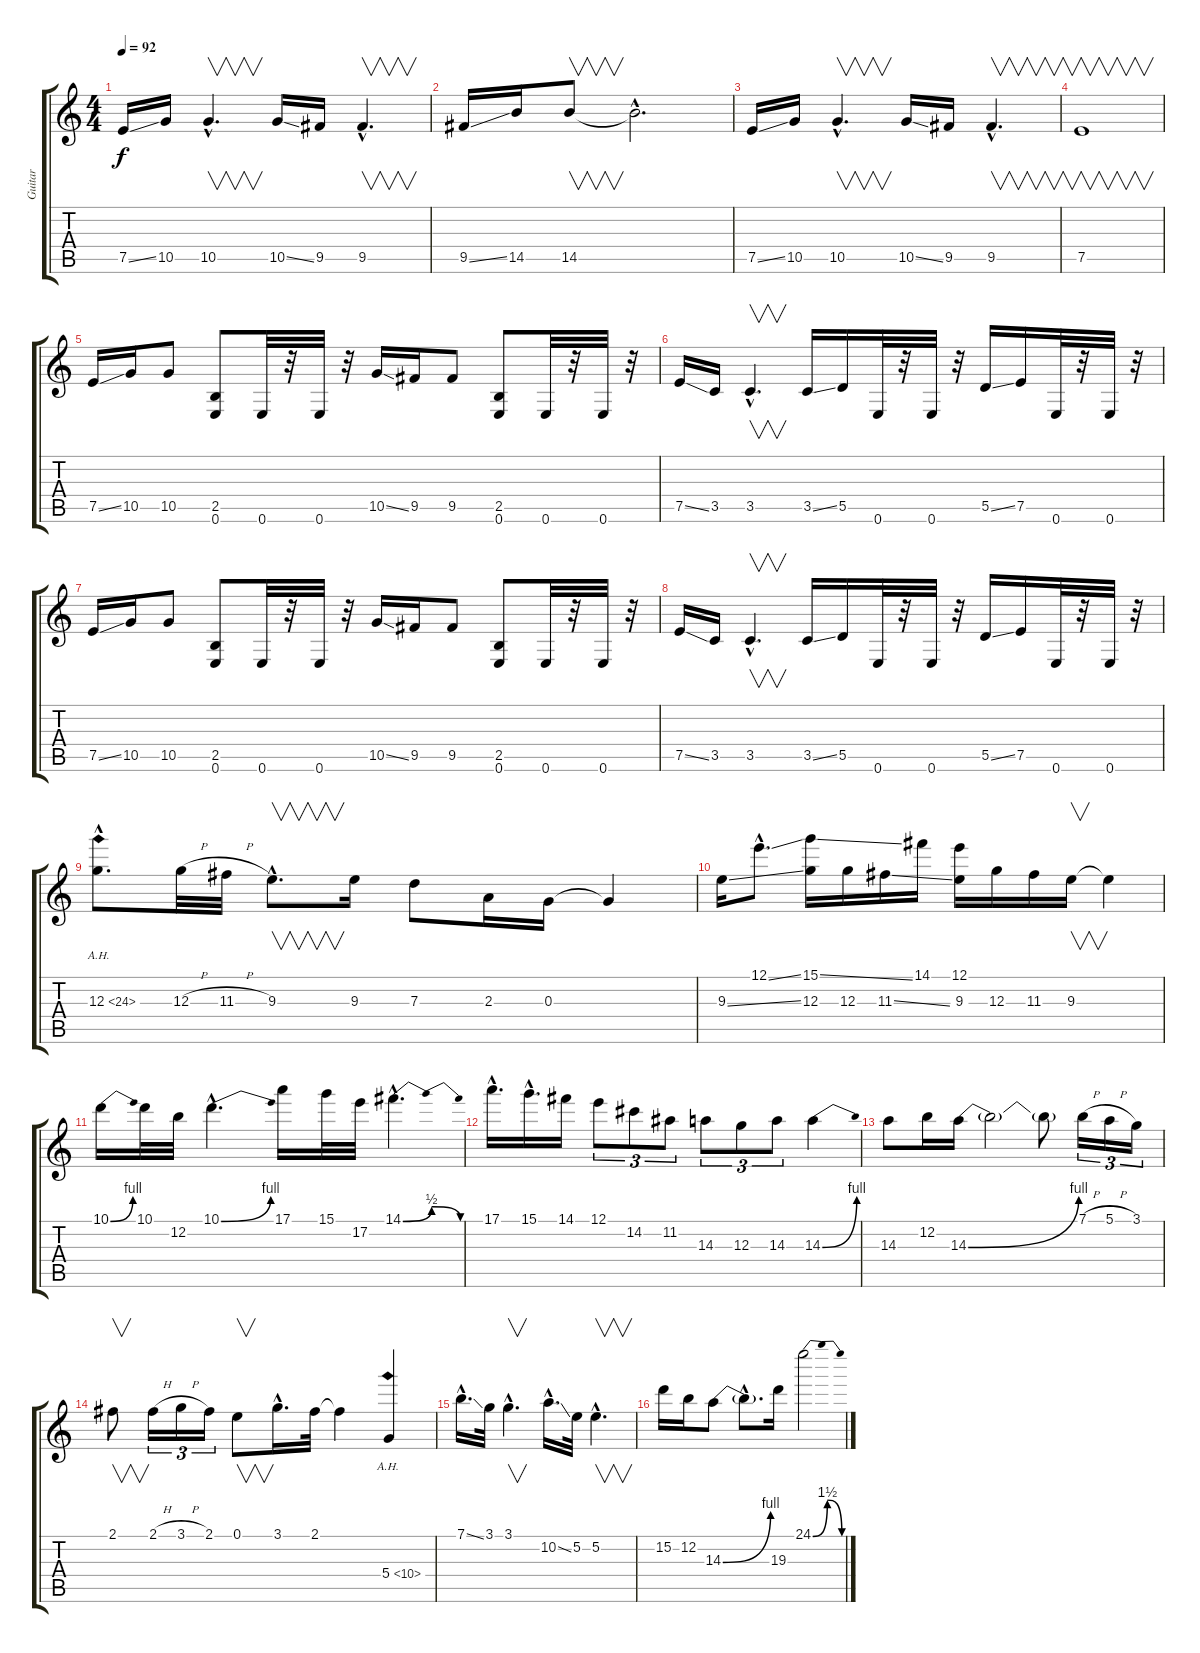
\track ("Guitar" "Guitar") {instrument distortionguitar}
\staff {score tabs}
\tuning (E4 B3 G3 D3 A2 E2) {hide}
\ts (4 4)
\tempo 92
\clef g2
\ks c
7.5{ss}.16{dy f} 10.5.16 10.5{hac}.4{v d} 10.5{ss}.16 9.5.16 9.5{hac}.4{v d} |
9.5{ss}.16 14.5.16 14.5.8{v} 14.5{hac t}.2{d} |
7.5{ss}.16 10.5.16 10.5{hac}.4{v d} 10.5{ss}.16 9.5.16 9.5{hac}.4{v d} |
7.5.1{v} |
7.5{ss}.16 10.5.16 10.5.8 (2.5 0.6).8 0.6.32 r.32 0.6.32 r.32 10.5{ss}.16 9.5.16 9.5.8 (2.5 0.6).8 0.6.32 r.32 0.6.32 r.32 |
7.5{ss}.16 3.5.16 3.5{hac}.4{v d} 3.5{ss}.16 5.5.16 0.6.32 r.32 0.6.32 r.32 5.5{ss}.16 7.5.16 0.6.32 r.32 0.6.32 r.32 |
7.5{ss}.16 10.5.16 10.5.8 (2.5 0.6).8 0.6.32 r.32 0.6.32 r.32 10.5{ss}.16 9.5.16 9.5.8 (2.5 0.6).8 0.6.32 r.32 0.6.32 r.32 |
7.5{ss}.16 3.5.16 3.5{hac}.4{v d} 3.5{ss}.16 5.5.16 0.6.32 r.32 0.6.32 r.32 5.5{ss}.16 7.5.16 0.6.32 r.32 0.6.32 r.32 |
12.3{ah 12 hac}.8{d volume 13 balance 8} 12.3{h}.32 11.3{h}.32 9.3{hac}.8{v d} 9.3.16 7.3.8 2.3.16 0.3.16 0.3{t}.4 |
9.3{ss}.16 12.1{ss hac}.8{d} (15.1{ss} 12.3).16 12.3.16 11.3{ss}.16 14.1.16 (12.1 9.3).16 12.3.16 11.3.16 9.3.16{v} 9.3{t}.4 |
10.1{be (bend 0 0 60 4)}.16 10.1.32 12.2.32 10.1{be (bend 0 0 60 4) hac}.4{d} 17.1.16 15.1.32 17.2.32 14.1{be (bendrelease 0 0 15 2 45 2 60 0) hac}.4{d} |
17.1{hac}.16{d} 15.1{hac}.16{d} 14.1.16 12.1.8{tu (3 2)} 14.2.8{tu (3 2)} 11.2.8{tu (3 2)} 14.3.8{tu (3 2)} 12.3.8{tu (3 2)} 14.3.8{tu (3 2)} 14.3{be (bend 0 0 60 4)}.4 |
14.3.8 12.2.16 14.3{be (bend 0 0 60 4)}.16 14.3{t}.2 14.3{t}.8 7.1{h}.16{tu (3 2)} 5.1{h}.16{tu (3 2)} 3.1.16{tu (3 2)} |
2.1.8{v} 2.1{h}.16{tu (3 2)} 3.1{h}.16{tu (3 2)} 2.1.16{tu (3 2)} 0.1.8{v} 3.1{hac}.16{d} 2.1.32 2.1{t}.4 5.4{ah 5}.4 |
7.1{ss hac}.16{d} 3.1.32 3.1{hac}.4{v d} 10.2{ss hac}.16{d} 5.2.32 5.2{hac}.4{v d} |
15.2.16 12.2.16 14.3{be (bend 0 0 60 4)}.8 14.3{hac t}.8{d} 19.3.16 24.1{be (bendrelease 0 0 15 6 45 6 60 0)}.2
